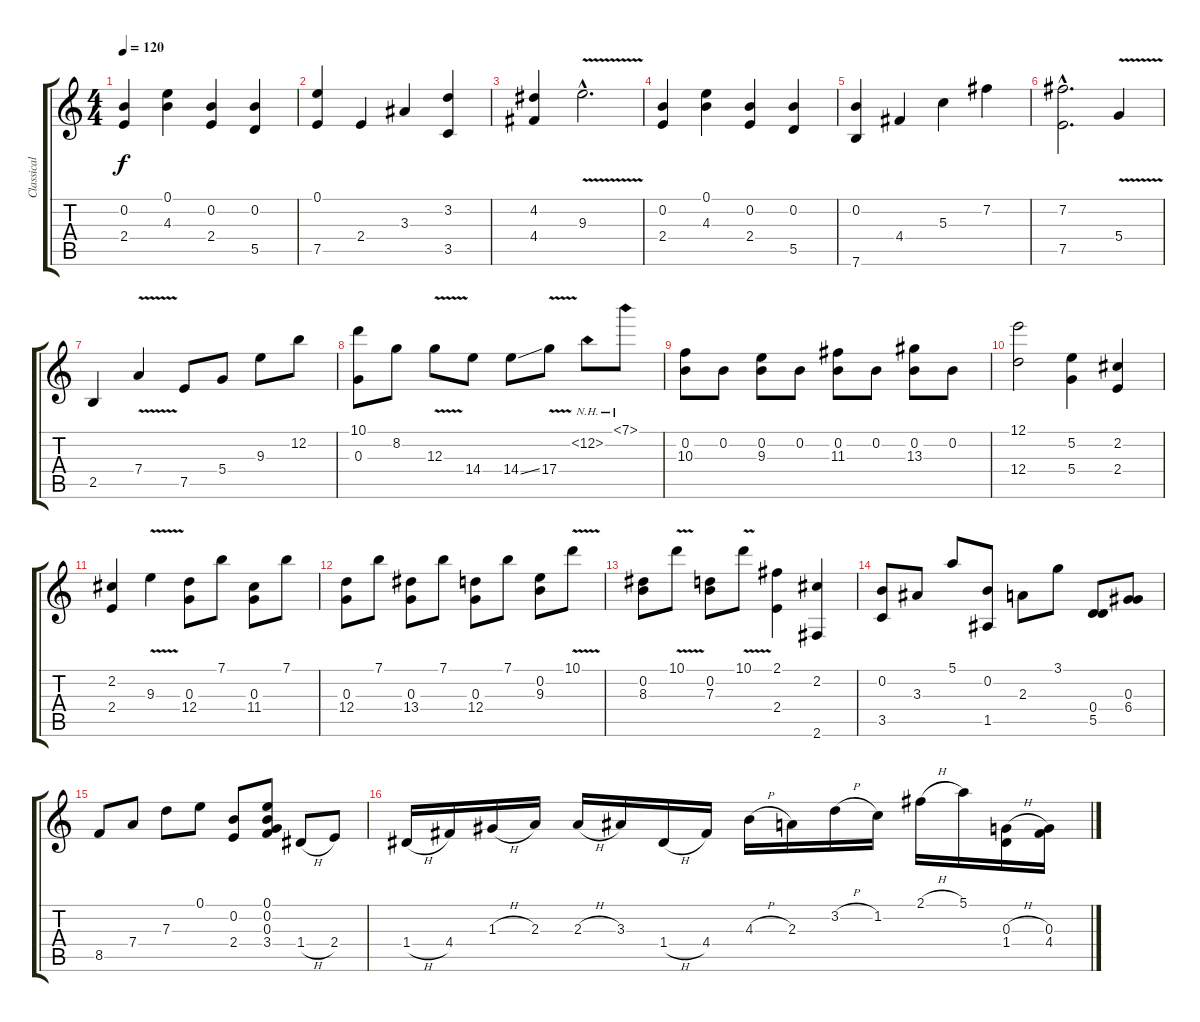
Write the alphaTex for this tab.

\track ("Classical Guitar" "Classical ") {instrument acousticguitarnylon}
\staff {score tabs}
\tuning (E4 B3 G3 D3 A2 E2) {hide}
\ts (4 4)
\tempo 120
\clef g2
\ks c
(0.2 2.4).4{dy f instrument acousticguitarnylon} (0.1 4.3).4 (0.2 2.4).4 (0.2 5.5).4 |
(0.1 7.5).4 2.4.4 3.3.4 (3.2 3.5).4 |
(4.2 4.4).4 9.3{v hac}.2{d} |
(0.2 2.4).4 (0.1 4.3).4 (0.2 2.4).4 (0.2 5.5).4 |
(0.2 7.6).4 4.4.4 5.3.4 7.2.4 |
(7.2{hac} 7.5{hac}).2{d} 5.4{v}.4 |
2.5.4 7.4{v}.4 7.5.8 5.4.8 9.3.8 12.2.8 |
(10.1 0.3).8 8.2.8 12.3{v}.8 14.4.8 14.4{ss}.8 17.4{v}.8 12.2{nh}.8 7.1{nh}.8 |
(0.2 10.3).8 0.2.8 (0.2 9.3).8 0.2.8 (0.2 11.3).8 0.2.8 (0.2 13.3).8 0.2.8 |
(12.1 12.4).2 (5.2 5.4).4 (2.2 2.4).4 |
(2.2 2.4).4 9.3{v}.4 (0.3 12.4).8 7.1.8 (0.3 11.4).8 7.1.8 |
(0.3 12.4).8 7.1.8 (0.3 13.4).8 7.1.8 (0.3 12.4).8 7.1.8 (0.2 9.3).8 10.1{v}.8 |
(0.2 8.3).8 10.1{v}.8 (0.2 7.3).8 10.1{v}.8 (2.1 2.4).4 (2.2 2.6).4 |
(0.2 3.5).8 3.3.8 5.1.8 (0.2 1.5).8 2.3.8 3.1.8 (0.4 5.5).8 (0.3 6.4).8 |
8.5.8 7.4.8 7.3.8 0.1.8 (0.2 2.4).8 (0.1 0.2 0.3 3.4).8 1.4{h}.8 2.4.8 |
1.4{h}.16 4.4.16 1.3{h}.16 2.3.16 2.3{h}.16 3.3.16 1.4{h}.16 4.4.16 4.3{h}.16 2.3.16 3.2{h}.16 1.2.16 2.1{h}.16 5.1.16 (0.3{h} 1.4).16 (0.3 4.4).16
